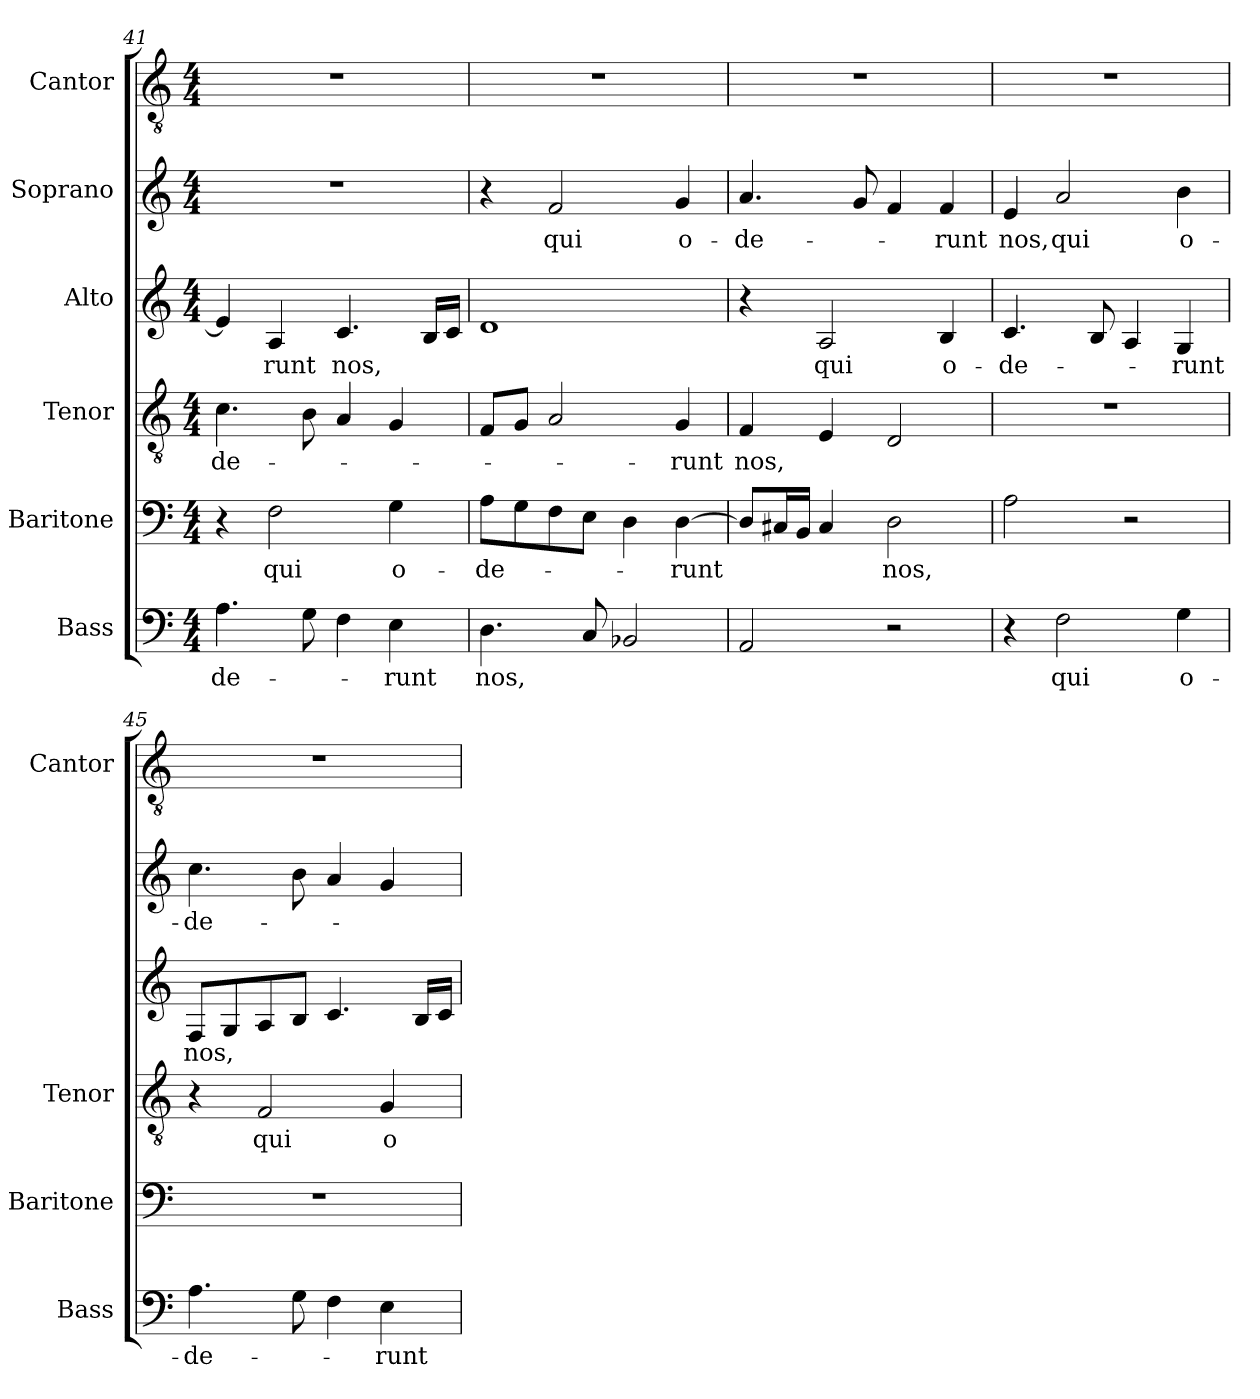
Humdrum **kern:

**kern	**text	**kern	**text	**kern	**text	**kern	**text	**kern	**text	**kern
*part6	*part6	*part5	*part5	*part4	*part4	*part3	*part3	*part2	*part2	*part1
*staff6	*staff6	*staff5	*staff5	*staff4	*staff4	*staff3	*staff3	*staff2	*staff2	*staff1
*I"Bass	*	*I"Baritone	*	*I"Tenor	*	*I"Alto	*	*I"Soprano	*	*I"Cantor
*I'Bass	*	*I'Baritone	*	*I'Tenor	*	*	*	*	*	*I'Cantor
*clefF4	*	*clefF4	*	*clefGv2	*	*clefG2	*	*clefG2	*	*clefGv2
*ITrd7c12	*	*	*	*	*	*	*	*	*	*ITrd7c12
*k[]	*	*k[]	*	*k[]	*	*k[]	*	*k[]	*	*k[]
*C:	*	*C:	*	*C:	*	*C:	*	*C:	*	*C:
*M4/4	*	*M4/4	*	*M4/4	*	*M4/4	*	*M4/4	*	*M4/4
=41	=41	=41	=41	=41	=41	=41	=41	=41	=41	=41
!	!LO:LY:b:color=#000000	!	!	!	!	!	!	!	!	!
!	!	!	!	!	!LO:LY:b:color=#000000	!	!	!	!	!
4.AAi\	-de-	4r	.	4.ci\	-de-	4ei/]	.	1r	.	1r
!	!	!	!LO:LY:b:color=#000000	!	!	!	!	!	!	!
!	!	!	!	!	!	!	!LO:LY:b:color=#000000	!	!	!
.	.	2Fi\	qui	.	.	4Ai/	-runt	.	.	.
8GGi\	.	.	.	8Bi\	.	.	.	.	.	.
!	!	!	!	!	!	!	!LO:LY:b:color=#000000	!	!	!
4FFi\	.	.	.	4Ai/	.	4.ci/	nos,	.	.	.
!	!LO:LY:b:color=#000000	!	!	!	!	!	!	!	!	!
!	!	!	!LO:LY:b:color=#000000	!	!	!	!	!	!	!
4EEi\	-runt	4Gi\	o-	4Gi/	.	.	.	.	.	.
.	.	.	.	.	.	16Bi/LL	.	.	.	.
.	.	.	.	.	.	16ci/JJ	.	.	.	.
=42	=42	=42	=42	=42	=42	=42	=42	=42	=42	=42
!	!LO:LY:b:color=#000000	!	!	!	!	!	!	!	!	!
!	!	!	!LO:LY:b:color=#000000	!	!	!	!	!	!	!
4.DDi\	nos,	8Ai\L	-de-	8Fi/L	.	1di	.	4r	.	1r
.	.	8Gi\	.	8Gi/J	.	.	.	.	.	.
!	!	!	!	!	!	!	!	!	!LO:LY:b:color=#000000	!
.	.	8Fi\	.	2Ai/	.	.	.	2fi/	qui	.
8CCi/	.	8Ei\J	.	.	.	.	.	.	.	.
2BBB-Xi/	.	4Di\	.	.	.	.	.	.	.	.
!	!	!	!LO:LY:b:color=#000000	!	!	!	!	!	!	!
!	!	!	!	!	!LO:LY:b:color=#000000	!	!	!	!	!
!	!	!	!	!	!	!	!	!	!LO:LY:b:color=#000000	!
.	.	[>4Di\	-runt	4Gi/	-runt	.	.	4gi/	o-	.
=43	=43	=43	=43	=43	=43	=43	=43	=43	=43	=43
!	!	!	!	!	!LO:LY:b:color=#000000	!	!	!	!	!
!	!	!	!	!	!	!	!	!	!LO:LY:b:color=#000000	!
2AAAi/	.	8Di/L]	.	4Fi/	nos,	4r	.	4.ai/	-de-	1r
.	.	16C#Xi/L	.	.	.	.	.	.	.	.
.	.	16BBi/JJ	.	.	.	.	.	.	.	.
!	!	!	!	!	!	!	!LO:LY:b:color=#000000	!	!	!
.	.	4C#i/	.	4Ei/	.	2Ai/	qui	.	.	.
.	.	.	.	.	.	.	.	8gi/	.	.
!	!	!	!LO:LY:b:color=#000000	!	!	!	!	!	!	!
2r	.	2Di\	nos,	2Di/	.	.	.	4fi/	.	.
!	!	!	!	!	!	!	!LO:LY:b:color=#000000	!	!	!
!	!	!	!	!	!	!	!	!	!LO:LY:b:color=#000000	!
.	.	.	.	.	.	4Bi/	o-	4fi/	-runt	.
=44	=44	=44	=44	=44	=44	=44	=44	=44	=44	=44
!	!	!	!	!	!	!	!LO:LY:b:color=#000000	!	!	!
!	!	!	!	!	!	!	!	!	!LO:LY:b:color=#000000	!
4r	.	2Ai\	.	1r	.	4.ci/	-de-	4ei/	nos,	1r
!	!LO:LY:b:color=#000000	!	!	!	!	!	!	!	!	!
!	!	!	!	!	!	!	!	!	!LO:LY:b:color=#000000	!
2FFi\	qui	.	.	.	.	.	.	2ai/	qui	.
.	.	.	.	.	.	8Bi/	.	.	.	.
.	.	2r	.	.	.	4Ai/	.	.	.	.
!	!LO:LY:b:color=#000000	!	!	!	!	!	!	!	!	!
!	!	!	!	!	!	!	!LO:LY:b:color=#000000	!	!	!
!	!	!	!	!	!	!	!	!	!LO:LY:b:color=#000000	!
4GGi\	o-	.	.	.	.	4Gi/	-runt	4bi\	o-	.
!!LO:LB:g=z
=45	=45	=45	=45	=45	=45	=45	=45	=45	=45	=45
!	!LO:LY:b:color=#000000	!	!	!	!	!	!	!	!	!
!	!	!	!	!	!	!	!LO:LY:b:color=#000000	!	!	!
!	!	!	!	!	!	!	!	!	!LO:LY:b:color=#000000	!
4.AAi\	-de-	1r	.	4r	.	8Fi/L	nos,	4.cci\	-de-	1r
.	.	.	.	.	.	8Gi/	.	.	.	.
!	!	!	!	!	!LO:LY:b:color=#000000	!	!	!	!	!
.	.	.	.	2Fi/	qui	8Ai/	.	.	.	.
8GGi\	.	.	.	.	.	8Bi/J	.	8bi\	.	.
4FFi\	.	.	.	.	.	4.ci/	.	4ai/	.	.
!	!LO:LY:b:color=#000000	!	!	!	!	!	!	!	!	!
!	!	!	!	!	!LO:LY:b:color=#000000	!	!	!	!	!
4EEi\	-runt	.	.	4Gi/	o-	.	.	4gi/	.	.
.	.	.	.	.	.	16Bi/LL	.	.	.	.
.	.	.	.	.	.	16ci/JJ	.	.	.	.
=	=	=	=	=	=	=	=	=	=	=
*-	*-	*-	*-	*-	*-	*-	*-	*-	*-	*-
